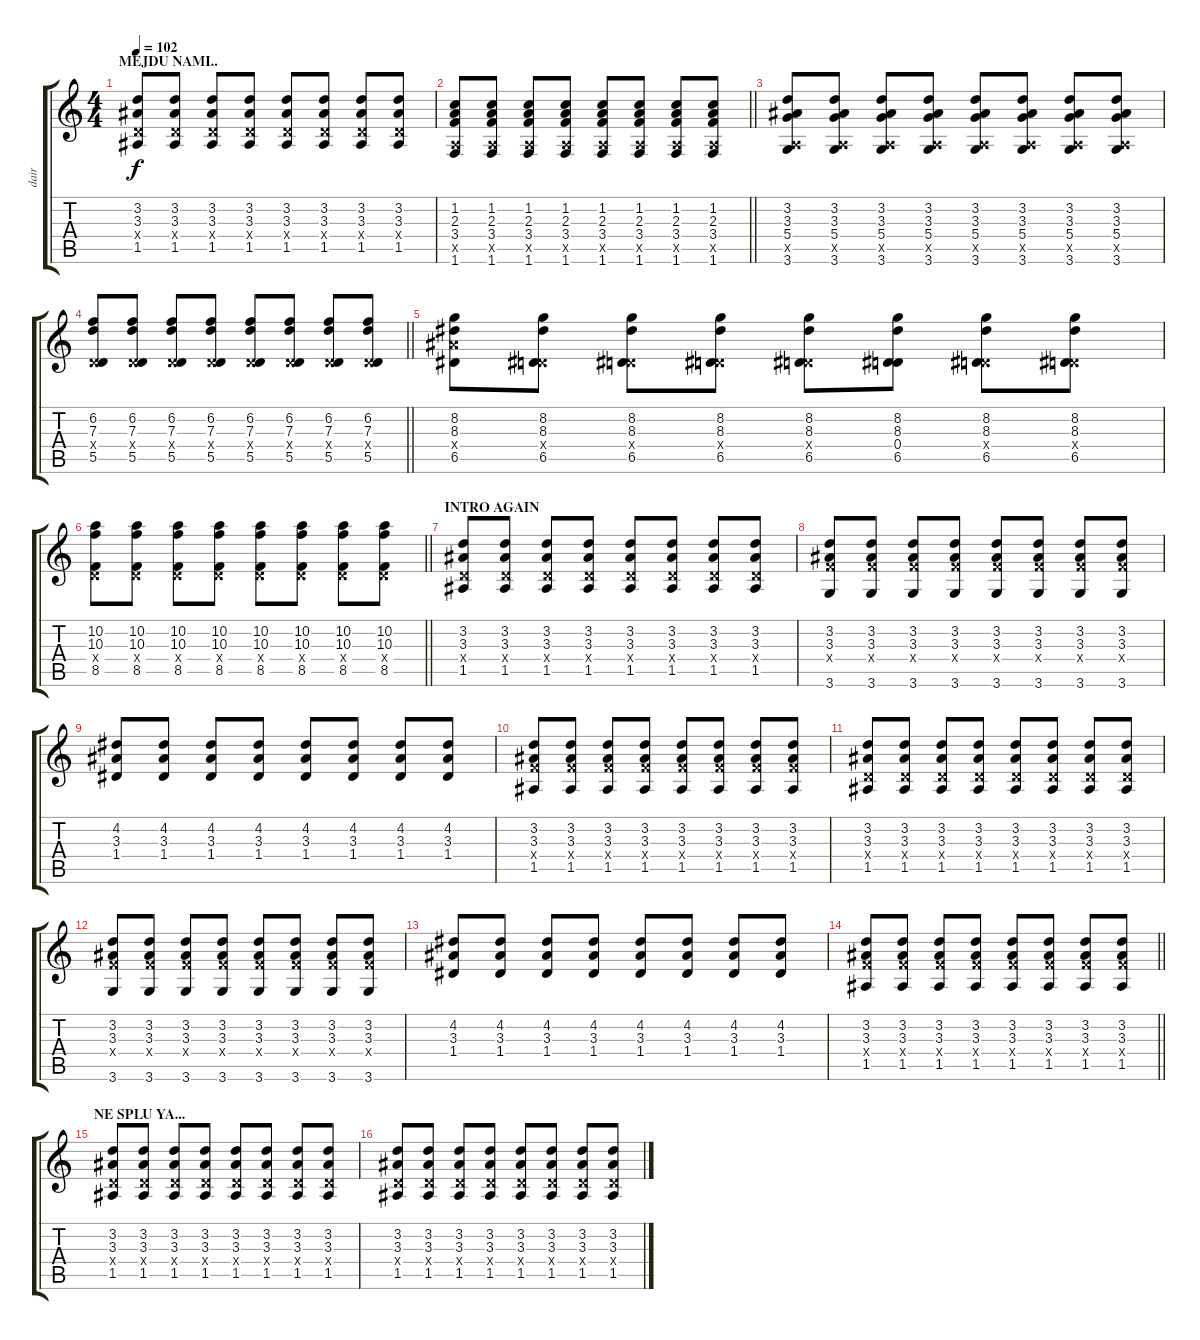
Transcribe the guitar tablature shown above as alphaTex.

\track ("dair" "dair") {instrument electricguitarclean}
\staff {score tabs}
\tuning (E4 B3 G3 D3 A2 E2) {hide}
\ts (4 4)
\section ("" "MEJDU NAMI..")
\tempo 102
\clef g2
\ks c
(3.2 3.3 0.4{x} 1.5).8{dy f} (3.2 3.3 0.4{x} 1.5).8 (3.2 3.3 0.4{x} 1.5).8 (3.2 3.3 0.4{x} 1.5).8 (3.2 3.3 0.4{x} 1.5).8 (3.2 3.3 0.4{x} 1.5).8 (3.2 3.3 0.4{x} 1.5).8 (3.2 3.3 0.4{x} 1.5).8 |
\barLineRight lightlight
(1.2 2.3 3.4 0.5{x} 1.6).8 (1.2 2.3 3.4 0.5{x} 1.6).8 (1.2 2.3 3.4 0.5{x} 1.6).8 (1.2 2.3 3.4 0.5{x} 1.6).8 (1.2 2.3 3.4 0.5{x} 1.6).8 (1.2 2.3 3.4 0.5{x} 1.6).8 (1.2 2.3 3.4 0.5{x} 1.6).8 (1.2 2.3 3.4 0.5{x} 1.6).8 |
(3.2 3.3 5.4 0.5{x} 3.6).8 (3.2 3.3 5.4 0.5{x} 3.6).8 (3.2 3.3 5.4 0.5{x} 3.6).8 (3.2 3.3 5.4 0.5{x} 3.6).8 (3.2 3.3 5.4 0.5{x} 3.6).8 (3.2 3.3 5.4 0.5{x} 3.6).8 (3.2 3.3 5.4 0.5{x} 3.6).8 (3.2 3.3 5.4 0.5{x} 3.6).8 |
\barLineRight lightlight
(6.2 7.3 0.4{x} 5.5).8 (6.2 7.3 0.4{x} 5.5).8 (6.2 7.3 0.4{x} 5.5).8 (6.2 7.3 0.4{x} 5.5).8 (6.2 7.3 0.4{x} 5.5).8 (6.2 7.3 0.4{x} 5.5).8 (6.2 7.3 0.4{x} 5.5).8 (6.2 7.3 0.4{x} 5.5).8 |
(8.2 8.3 8.4{x} 6.5).8 (8.2 8.3 0.4{x} 6.5).8 (8.2 8.3 0.4{x} 6.5).8 (8.2 8.3 0.4{x} 6.5).8 (8.2 8.3 0.4{x} 6.5).8 (8.2 8.3 0.4 6.5).8 (8.2 8.3 0.4{x} 6.5).8 (8.2 8.3 0.4{x} 6.5).8 |
\barLineRight lightlight
(10.2 10.3 0.4{x} 8.5).8 (10.2 10.3 0.4{x} 8.5).8 (10.2 10.3 0.4{x} 8.5).8 (10.2 10.3 0.4{x} 8.5).8 (10.2 10.3 0.4{x} 8.5).8 (10.2 10.3 0.4{x} 8.5).8 (10.2 10.3 0.4{x} 8.5).8 (10.2 10.3 0.4{x} 8.5).8 |
\section ("" "INTRO AGAIN")
(3.2 3.3 0.4{x} 1.5).8 (3.2 3.3 0.4{x} 1.5).8 (3.2 3.3 0.4{x} 1.5).8 (3.2 3.3 0.4{x} 1.5).8 (3.2 3.3 0.4{x} 1.5).8 (3.2 3.3 0.4{x} 1.5).8 (3.2 3.3 0.4{x} 1.5).8 (3.2 3.3 0.4{x} 1.5).8 |
(3.2 3.3 3.4{x} 3.6).8 (3.2 3.3 3.4{x} 3.6).8 (3.2 3.3 3.4{x} 3.6).8 (3.2 3.3 3.4{x} 3.6).8 (3.2 3.3 3.4{x} 3.6).8 (3.2 3.3 3.4{x} 3.6).8 (3.2 3.3 3.4{x} 3.6).8 (3.2 3.3 3.4{x} 3.6).8 |
(4.2 3.3 1.4).8 (4.2 3.3 1.4).8 (4.2 3.3 1.4).8 (4.2 3.3 1.4).8 (4.2 3.3 1.4).8 (4.2 3.3 1.4).8 (4.2 3.3 1.4).8 (4.2 3.3 1.4).8 |
(3.2 3.3 3.4{x} 1.5).8 (3.2 3.3 3.4{x} 1.5).8 (3.2 3.3 3.4{x} 1.5).8 (3.2 3.3 3.4{x} 1.5).8 (3.2 3.3 3.4{x} 1.5).8 (3.2 3.3 3.4{x} 1.5).8 (3.2 3.3 3.4{x} 1.5).8 (3.2 3.3 3.4{x} 1.5).8 |
(3.2 3.3 0.4{x} 1.5).8 (3.2 3.3 0.4{x} 1.5).8 (3.2 3.3 0.4{x} 1.5).8 (3.2 3.3 0.4{x} 1.5).8 (3.2 3.3 0.4{x} 1.5).8 (3.2 3.3 0.4{x} 1.5).8 (3.2 3.3 0.4{x} 1.5).8 (3.2 3.3 0.4{x} 1.5).8 |
(3.2 3.3 3.4{x} 3.6).8 (3.2 3.3 3.4{x} 3.6).8 (3.2 3.3 3.4{x} 3.6).8 (3.2 3.3 3.4{x} 3.6).8 (3.2 3.3 3.4{x} 3.6).8 (3.2 3.3 3.4{x} 3.6).8 (3.2 3.3 3.4{x} 3.6).8 (3.2 3.3 3.4{x} 3.6).8 |
(4.2 3.3 1.4).8 (4.2 3.3 1.4).8 (4.2 3.3 1.4).8 (4.2 3.3 1.4).8 (4.2 3.3 1.4).8 (4.2 3.3 1.4).8 (4.2 3.3 1.4).8 (4.2 3.3 1.4).8 |
\barLineRight lightlight
(3.2 3.3 3.4{x} 1.5).8 (3.2 3.3 3.4{x} 1.5).8 (3.2 3.3 3.4{x} 1.5).8 (3.2 3.3 3.4{x} 1.5).8 (3.2 3.3 3.4{x} 1.5).8 (3.2 3.3 3.4{x} 1.5).8 (3.2 3.3 3.4{x} 1.5).8 (3.2 3.3 3.4{x} 1.5).8 |
\section ("" "NE SPLU YA...")
(3.2 3.3 0.4{x} 1.5).8 (3.2 3.3 0.4{x} 1.5).8 (3.2 3.3 0.4{x} 1.5).8 (3.2 3.3 0.4{x} 1.5).8 (3.2 3.3 0.4{x} 1.5).8 (3.2 3.3 0.4{x} 1.5).8 (3.2 3.3 0.4{x} 1.5).8 (3.2 3.3 0.4{x} 1.5).8 |
(3.2 3.3 0.4{x} 1.5).8 (3.2 3.3 0.4{x} 1.5).8 (3.2 3.3 0.4{x} 1.5).8 (3.2 3.3 0.4{x} 1.5).8 (3.2 3.3 0.4{x} 1.5).8 (3.2 3.3 0.4{x} 1.5).8 (3.2 3.3 0.4{x} 1.5).8 (3.2 3.3 0.4{x} 1.5).8
